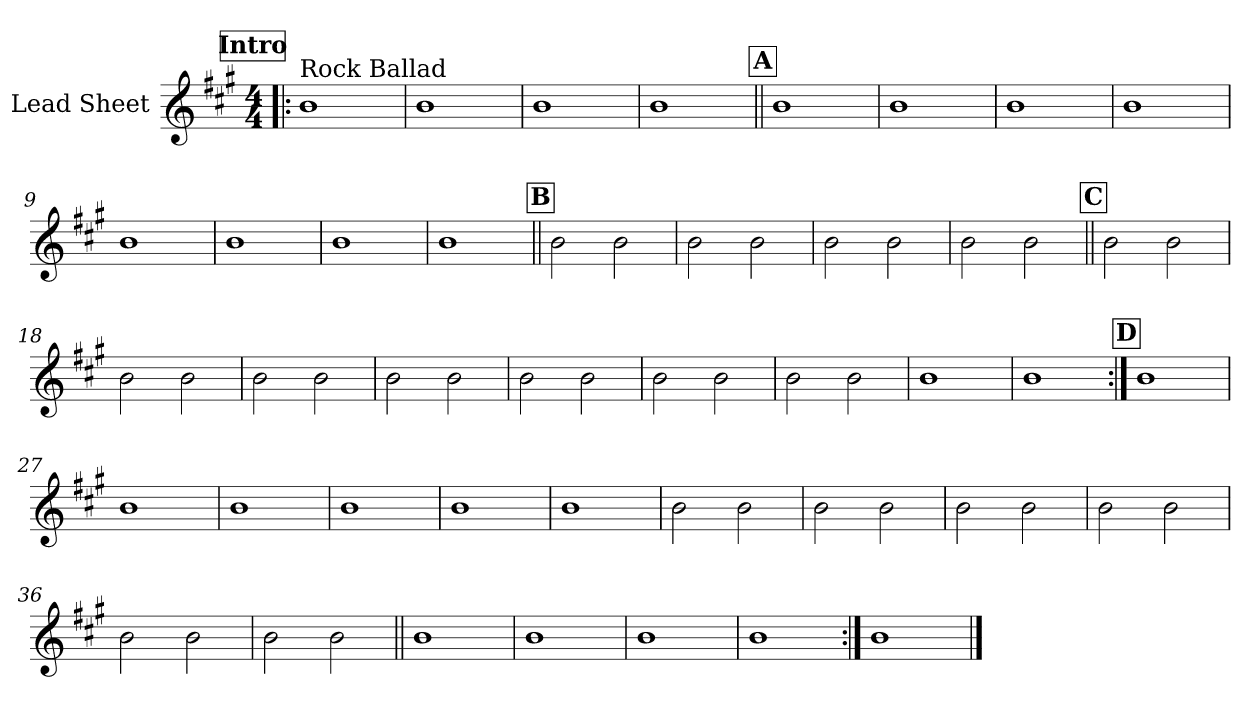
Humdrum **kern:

**kern
*part1
*staff1
*I"Lead Sheet
*clefG2
*k[f#c#g#]
*A:
*M4/4
*MM80
!!LO:REH:place=s1:a:fs=14:t=Intro
=1!|:
!LO:TX:a:t=Rock Ballad
1b
=2
1b
=3
1b
=4
1b
!!LO:LB:g=z
!!LO:REH:place=s1:a:fs=14:t=A
=5||
1b
=6
1b
=7
1b
=8
1b
!!LO:LB:g=z
=9
1b
=10
1b
=11
1b
=12
1b
!!LO:LB:g=z
!!LO:REH:place=s1:a:fs=14:t=B
=13||
2b\
2b\
=14
2b\
2b\
=15
2b\
2b\
=16
2b\
2b\
!!LO:LB:g=z
!!LO:REH:place=s1:a:fs=14:t=C
=17||
2b\
2b\
=18
2b\
2b\
=19
2b\
2b\
=20
2b\
2b\
!!LO:LB:g=z
=21
2b\
2b\
=22
2b\
2b\
=23
2b\
2b\
=24
1b
=25
1b
!!LO:LB:g=z
!!LO:REH:place=s1:a:fs=14:t=D
=26:|!
1b
=27
1b
=28
1b
=29
1b
!!LO:LB:g=z
=30
1b
=31
1b
=32
2b\
2b\
=33
2b\
2b\
!!LO:LB:g=z
=34
2b\
2b\
=35
2b\
2b\
=36
2b\
2b\
=37
2b\
2b\
!!LO:LB:g=z
=38||
1b
=39
1b
=40
1b
=41
1b
!!LO:PB:g=z
=42:|!
1b
==
*-
